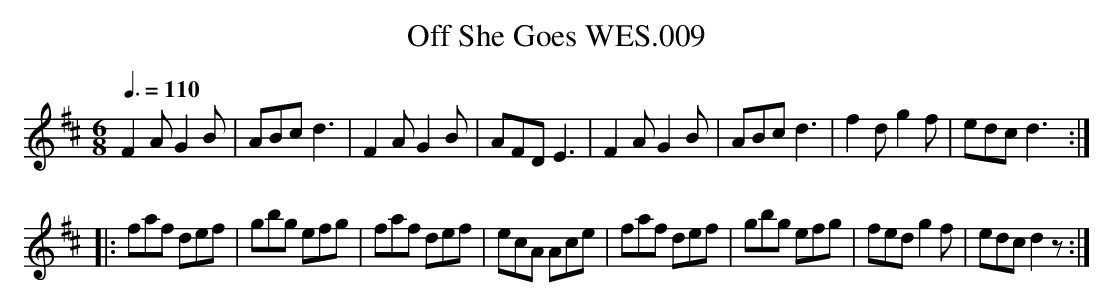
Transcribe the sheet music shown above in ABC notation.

X:1
T:Off She Goes WES.009
M:6/8
L:1/8
Q:3/8=110
K:D
F2AG2B|ABcd3|F2AG2B|AFDE3|F2AG2B|ABcd3|f2dg2f|edcd3:|
|:faf def|gbg efg|faf def|ecA Ace|faf def|gbg efg|fedg2f|edcd2z :|
